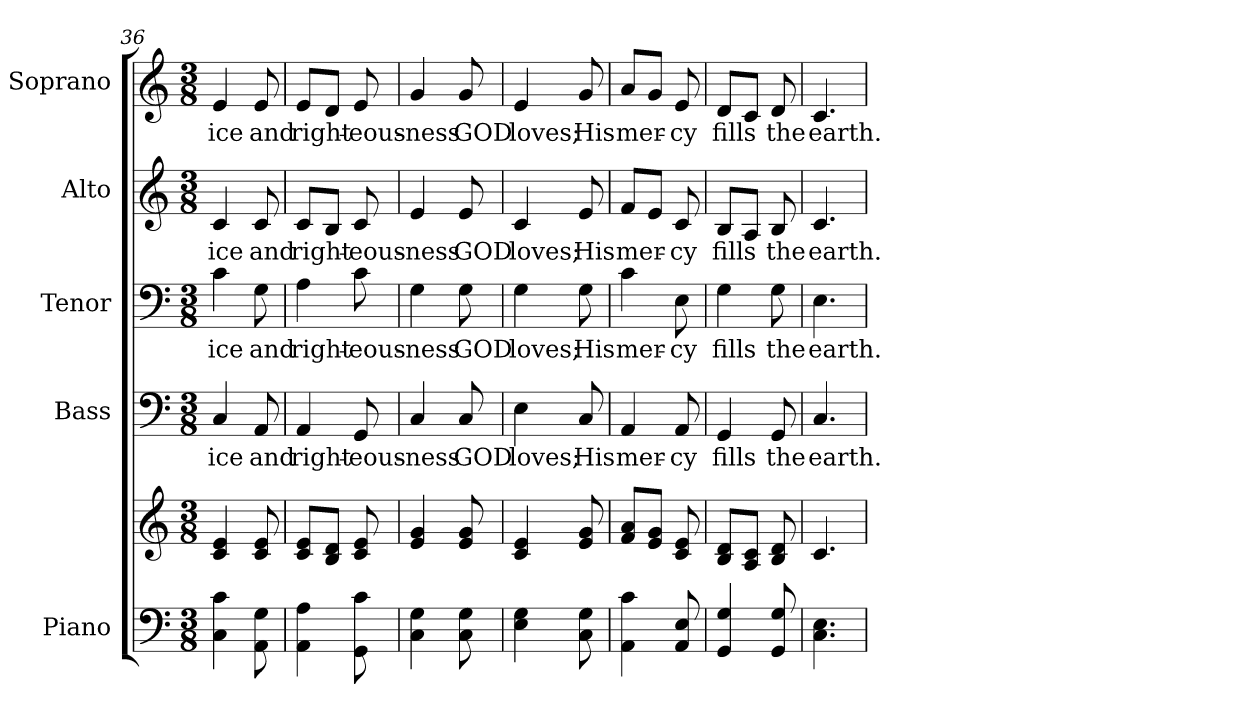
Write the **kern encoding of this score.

**kern	**kern	**kern	**text	**kern	**text	**kern	**text	**kern	**text
*part5	*part5	*part4	*part4	*part3	*part3	*part2	*part2	*part1	*part1
*staff6	*staff5	*staff4	*staff4	*staff3	*staff3	*staff2	*staff2	*staff1	*staff1
*I"Piano	*	*I"Bass	*	*I"Tenor	*	*I"Alto	*	*I"Soprano	*
*I'Pno.	*	*I'B.	*	*I'T.	*	*I'A.	*	*I'S.	*
!!LO:PB:g=z
*clefF4	*clefG2	*clefF4	*	*clefF4	*	*clefG2	*	*clefG2	*
*k[]	*k[]	*k[]	*	*k[]	*	*k[]	*	*k[]	*
*C:	*C:	*C:	*	*C:	*	*C:	*	*C:	*
*M3/8	*M3/8	*M3/8	*	*M3/8	*	*M3/8	*	*M3/8	*
=36	=36	=36	=36	=36	=36	=36	=36	=36	=36
!	!	!	!LO:LY:b:color=#000000	!	!	!	!	!	!
!	!	!	!	!	!LO:LY:b:color=#000000	!	!	!	!
!	!	!	!	!	!	!	!LO:LY:b:color=#000000	!	!
!	!	!	!	!	!	!	!	!	!LO:LY:b:color=#000000
4Ci\ 4ci	4ci/ 4ei	4Ci/	-ice	4ci\	-ice	4ci/	-ice	4ei/	-ice
!	!	!	!LO:LY:b:color=#000000	!	!	!	!	!	!
!	!	!	!	!	!LO:LY:b:color=#000000	!	!	!	!
!	!	!	!	!	!	!	!LO:LY:b:color=#000000	!	!
!	!	!	!	!	!	!	!	!	!LO:LY:b:color=#000000
8AAi\ 8Gi	8ci/ 8ei	8AAi/	and	8Gi\	and	8ci/	and	8ei/	and
=37	=37	=37	=37	=37	=37	=37	=37	=37	=37
!	!	!	!LO:LY:b:color=#000000	!	!	!	!	!	!
!	!	!	!	!	!LO:LY:b:color=#000000	!	!	!	!
!	!	!	!	!	!	!	!LO:LY:b:color=#000000	!	!
!	!	!	!	!	!	!	!	!	!LO:LY:b:color=#000000
4AAi\ 4Ai	8ci/ 8eiL	4AAi/	right-	4Ai\	right-	8ci/L	right-	8ei/L	right-
.	8Bi/ 8diJ	.	.	.	.	8Bi/J	.	8di/J	.
!	!	!	!LO:LY:b:color=#000000	!	!	!	!	!	!
!	!	!	!	!	!LO:LY:b:color=#000000	!	!	!	!
!	!	!	!	!	!	!	!LO:LY:b:color=#000000	!	!
!	!	!	!	!	!	!	!	!	!LO:LY:b:color=#000000
8GGi\ 8ci	8ci/ 8ei	8GGi/	-eous-	8ci\	-eous-	8ci/	-eous-	8ei/	-eous-
=38	=38	=38	=38	=38	=38	=38	=38	=38	=38
!	!	!	!LO:LY:b:color=#000000	!	!	!	!	!	!
!	!	!	!	!	!LO:LY:b:color=#000000	!	!	!	!
!	!	!	!	!	!	!	!LO:LY:b:color=#000000	!	!
!	!	!	!	!	!	!	!	!	!LO:LY:b:color=#000000
4Ci\ 4Gi	4ei/ 4gi	4Ci/	-ness	4Gi\	-ness	4ei/	-ness	4gi/	-ness
!	!	!	!LO:LY:b:color=#000000	!	!	!	!	!	!
!	!	!	!	!	!LO:LY:b:color=#000000	!	!	!	!
!	!	!	!	!	!	!	!LO:LY:b:color=#000000	!	!
!	!	!	!	!	!	!	!	!	!LO:LY:b:color=#000000
8Ci\ 8Gi	8ei/ 8gi	8Ci/	GOD	8Gi\	GOD	8ei/	GOD	8gi/	GOD
=39	=39	=39	=39	=39	=39	=39	=39	=39	=39
!	!	!	!LO:LY:b:color=#000000	!	!	!	!	!	!
!	!	!	!	!	!LO:LY:b:color=#000000	!	!	!	!
!	!	!	!	!	!	!	!LO:LY:b:color=#000000	!	!
!	!	!	!	!	!	!	!	!	!LO:LY:b:color=#000000
4Ei\ 4Gi	4ci/ 4ei	4Ei\	loves;	4Gi\	loves;	4ci/	loves;	4ei/	loves;
!	!	!	!LO:LY:b:color=#000000	!	!	!	!	!	!
!	!	!	!	!	!LO:LY:b:color=#000000	!	!	!	!
!	!	!	!	!	!	!	!LO:LY:b:color=#000000	!	!
!	!	!	!	!	!	!	!	!	!LO:LY:b:color=#000000
8Ci\ 8Gi	8ei/ 8gi	8Ci/	His	8Gi\	His	8ei/	His	8gi/	His
=40	=40	=40	=40	=40	=40	=40	=40	=40	=40
!	!	!	!LO:LY:b:color=#000000	!	!	!	!	!	!
!	!	!	!	!	!LO:LY:b:color=#000000	!	!	!	!
!	!	!	!	!	!	!	!LO:LY:b:color=#000000	!	!
!	!	!	!	!	!	!	!	!	!LO:LY:b:color=#000000
4AAi\ 4ci	8fi/ 8aiL	4AAi/	mer-	4ci\	mer-	8fi/L	mer-	8ai/L	mer-
.	8ei/ 8giJ	.	.	.	.	8ei/J	.	8gi/J	.
!	!	!	!LO:LY:b:color=#000000	!	!	!	!	!	!
!	!	!	!	!	!LO:LY:b:color=#000000	!	!	!	!
!	!	!	!	!	!	!	!LO:LY:b:color=#000000	!	!
!	!	!	!	!	!	!	!	!	!LO:LY:b:color=#000000
8AAi/ 8Ei	8ci/ 8ei	8AAi/	-cy	8Ei\	-cy	8ci/	-cy	8ei/	-cy
=41	=41	=41	=41	=41	=41	=41	=41	=41	=41
!	!	!	!LO:LY:b:color=#000000	!	!	!	!	!	!
!	!	!	!	!	!LO:LY:b:color=#000000	!	!	!	!
!	!	!	!	!	!	!	!LO:LY:b:color=#000000	!	!
!	!	!	!	!	!	!	!	!	!LO:LY:b:color=#000000
4GGi/ 4Gi	8Bi/ 8diL	4GGi/	fills	4Gi\	fills	8Bi/L	fills	8di/L	fills
.	8Ai/ 8ciJ	.	.	.	.	8Ai/J	.	8ci/J	.
!	!	!	!LO:LY:b:color=#000000	!	!	!	!	!	!
!	!	!	!	!	!LO:LY:b:color=#000000	!	!	!	!
!	!	!	!	!	!	!	!LO:LY:b:color=#000000	!	!
!	!	!	!	!	!	!	!	!	!LO:LY:b:color=#000000
8GGi/ 8Gi	8Bi/ 8di	8GGi/	the	8Gi\	the	8Bi/	the	8di/	the
=42	=42	=42	=42	=42	=42	=42	=42	=42	=42
!	!	!	!LO:LY:b:color=#000000	!	!	!	!	!	!
!	!	!	!	!	!LO:LY:b:color=#000000	!	!	!	!
!	!	!	!	!	!	!	!LO:LY:b:color=#000000	!	!
!	!	!	!	!	!	!	!	!	!LO:LY:b:color=#000000
4.Ci\ 4.Ei	4.ci/	4.Ci/	earth.	4.Ei\	earth.	4.ci/	earth.	4.ci/	earth.
=	=	=	=	=	=	=	=	=	=
*-	*-	*-	*-	*-	*-	*-	*-	*-	*-
